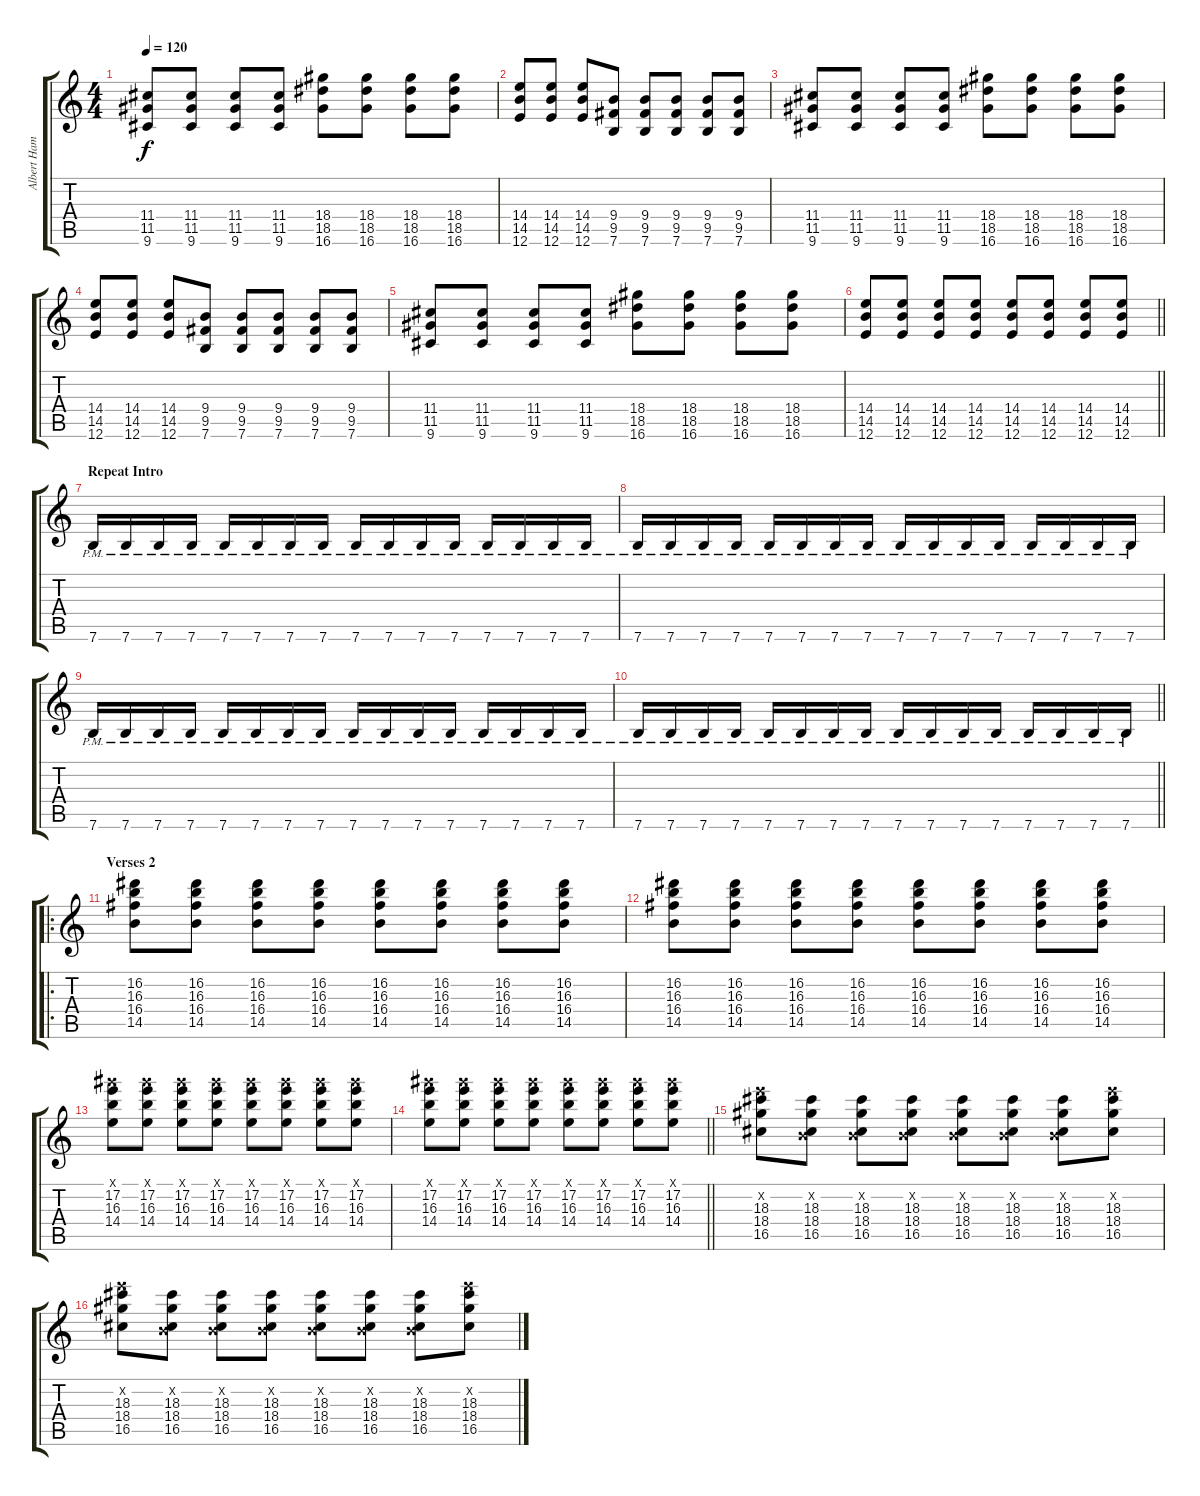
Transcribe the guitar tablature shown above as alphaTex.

\track ("Albert Hammond Jr. - Rhythm guitars" "Albert Ham") {instrument distortionguitar}
\staff {score tabs}
\tuning (E4 B3 G3 D3 A2 E2) {hide}
\ts (4 4)
\tempo 120
\clef g2
\ks c
(11.4 11.5 9.6).8{dy f} (11.4 11.5 9.6).8 (11.4 11.5 9.6).8 (11.4 11.5 9.6).8 (18.4 18.5 16.6).8 (18.4 18.5 16.6).8 (18.4 18.5 16.6).8 (18.4 18.5 16.6).8 |
(14.4 14.5 12.6).8 (14.4 14.5 12.6).8 (14.4 14.5 12.6).8 (9.4 9.5 7.6).8 (9.4 9.5 7.6).8 (9.4 9.5 7.6).8 (9.4 9.5 7.6).8 (9.4 9.5 7.6).8 |
(11.4 11.5 9.6).8 (11.4 11.5 9.6).8 (11.4 11.5 9.6).8 (11.4 11.5 9.6).8 (18.4 18.5 16.6).8 (18.4 18.5 16.6).8 (18.4 18.5 16.6).8 (18.4 18.5 16.6).8 |
(14.4 14.5 12.6).8 (14.4 14.5 12.6).8 (14.4 14.5 12.6).8 (9.4 9.5 7.6).8 (9.4 9.5 7.6).8 (9.4 9.5 7.6).8 (9.4 9.5 7.6).8 (9.4 9.5 7.6).8 |
(11.4 11.5 9.6).8 (11.4 11.5 9.6).8 (11.4 11.5 9.6).8 (11.4 11.5 9.6).8 (18.4 18.5 16.6).8 (18.4 18.5 16.6).8 (18.4 18.5 16.6).8 (18.4 18.5 16.6).8 |
\barLineRight lightlight
(14.4 14.5 12.6).8 (14.4 14.5 12.6).8 (14.4 14.5 12.6).8 (14.4 14.5 12.6).8 (14.4 14.5 12.6).8 (14.4 14.5 12.6).8 (14.4 14.5 12.6).8 (14.4 14.5 12.6).8 |
\section ("" "Repeat Intro")
7.6{pm}.16 7.6{pm}.16 7.6{pm}.16 7.6{pm}.16 7.6{pm}.16 7.6{pm}.16 7.6{pm}.16 7.6{pm}.16 7.6{pm}.16 7.6{pm}.16 7.6{pm}.16 7.6{pm}.16 7.6{pm}.16 7.6{pm}.16 7.6{pm}.16 7.6{pm}.16 |
7.6{pm}.16 7.6{pm}.16 7.6{pm}.16 7.6{pm}.16 7.6{pm}.16 7.6{pm}.16 7.6{pm}.16 7.6{pm}.16 7.6{pm}.16 7.6{pm}.16 7.6{pm}.16 7.6{pm}.16 7.6{pm}.16 7.6{pm}.16 7.6{pm}.16 7.6{pm}.16 |
7.6{pm}.16 7.6{pm}.16 7.6{pm}.16 7.6{pm}.16 7.6{pm}.16 7.6{pm}.16 7.6{pm}.16 7.6{pm}.16 7.6{pm}.16 7.6{pm}.16 7.6{pm}.16 7.6{pm}.16 7.6{pm}.16 7.6{pm}.16 7.6{pm}.16 7.6{pm}.16 |
\barLineRight lightlight
7.6{pm}.16 7.6{pm}.16 7.6{pm}.16 7.6{pm}.16 7.6{pm}.16 7.6{pm}.16 7.6{pm}.16 7.6{pm}.16 7.6{pm}.16 7.6{pm}.16 7.6{pm}.16 7.6{pm}.16 7.6{pm}.16 7.6{pm}.16 7.6{pm}.16 7.6{pm}.16 |
\ro
\section ("" "Verses 2")
(16.2 16.3 16.4 14.5).8 (16.2 16.3 16.4 14.5).8 (16.2 16.3 16.4 14.5).8 (16.2 16.3 16.4 14.5).8 (16.2 16.3 16.4 14.5).8 (16.2 16.3 16.4 14.5).8 (16.2 16.3 16.4 14.5).8 (16.2 16.3 16.4 14.5).8 |
(16.2 16.3 16.4 14.5).8 (16.2 16.3 16.4 14.5).8 (16.2 16.3 16.4 14.5).8 (16.2 16.3 16.4 14.5).8 (16.2 16.3 16.4 14.5).8 (16.2 16.3 16.4 14.5).8 (16.2 16.3 16.4 14.5).8 (16.2 16.3 16.4 14.5).8 |
(16.1{x} 17.2 16.3 14.4).8 (16.1{x} 17.2 16.3 14.4).8 (16.1{x} 17.2 16.3 14.4).8 (16.1{x} 17.2 16.3 14.4).8 (16.1{x} 17.2 16.3 14.4).8 (16.1{x} 17.2 16.3 14.4).8 (16.1{x} 17.2 16.3 14.4).8 (16.1{x} 17.2 16.3 14.4).8 |
\barLineRight lightlight
(16.1{x} 17.2 16.3 14.4).8 (16.1{x} 17.2 16.3 14.4).8 (16.1{x} 17.2 16.3 14.4).8 (16.1{x} 17.2 16.3 14.4).8 (16.1{x} 17.2 16.3 14.4).8 (16.1{x} 17.2 16.3 14.4).8 (16.1{x} 17.2 16.3 14.4).8 (16.1{x} 17.2 16.3 14.4).8 |
(17.2{x} 18.3 18.4 16.5).8 (0.2{x} 18.3 18.4 16.5).8 (0.2{x} 18.3 18.4 16.5).8 (0.2{x} 18.3 18.4 16.5).8 (0.2{x} 18.3 18.4 16.5).8 (0.2{x} 18.3 18.4 16.5).8 (0.2{x} 18.3 18.4 16.5).8 (17.2{x} 18.3 18.4 16.5).8 |
(17.2{x} 18.3 18.4 16.5).8 (0.2{x} 18.3 18.4 16.5).8 (0.2{x} 18.3 18.4 16.5).8 (0.2{x} 18.3 18.4 16.5).8 (0.2{x} 18.3 18.4 16.5).8 (0.2{x} 18.3 18.4 16.5).8 (0.2{x} 18.3 18.4 16.5).8 (17.2{x} 18.3 18.4 16.5).8
